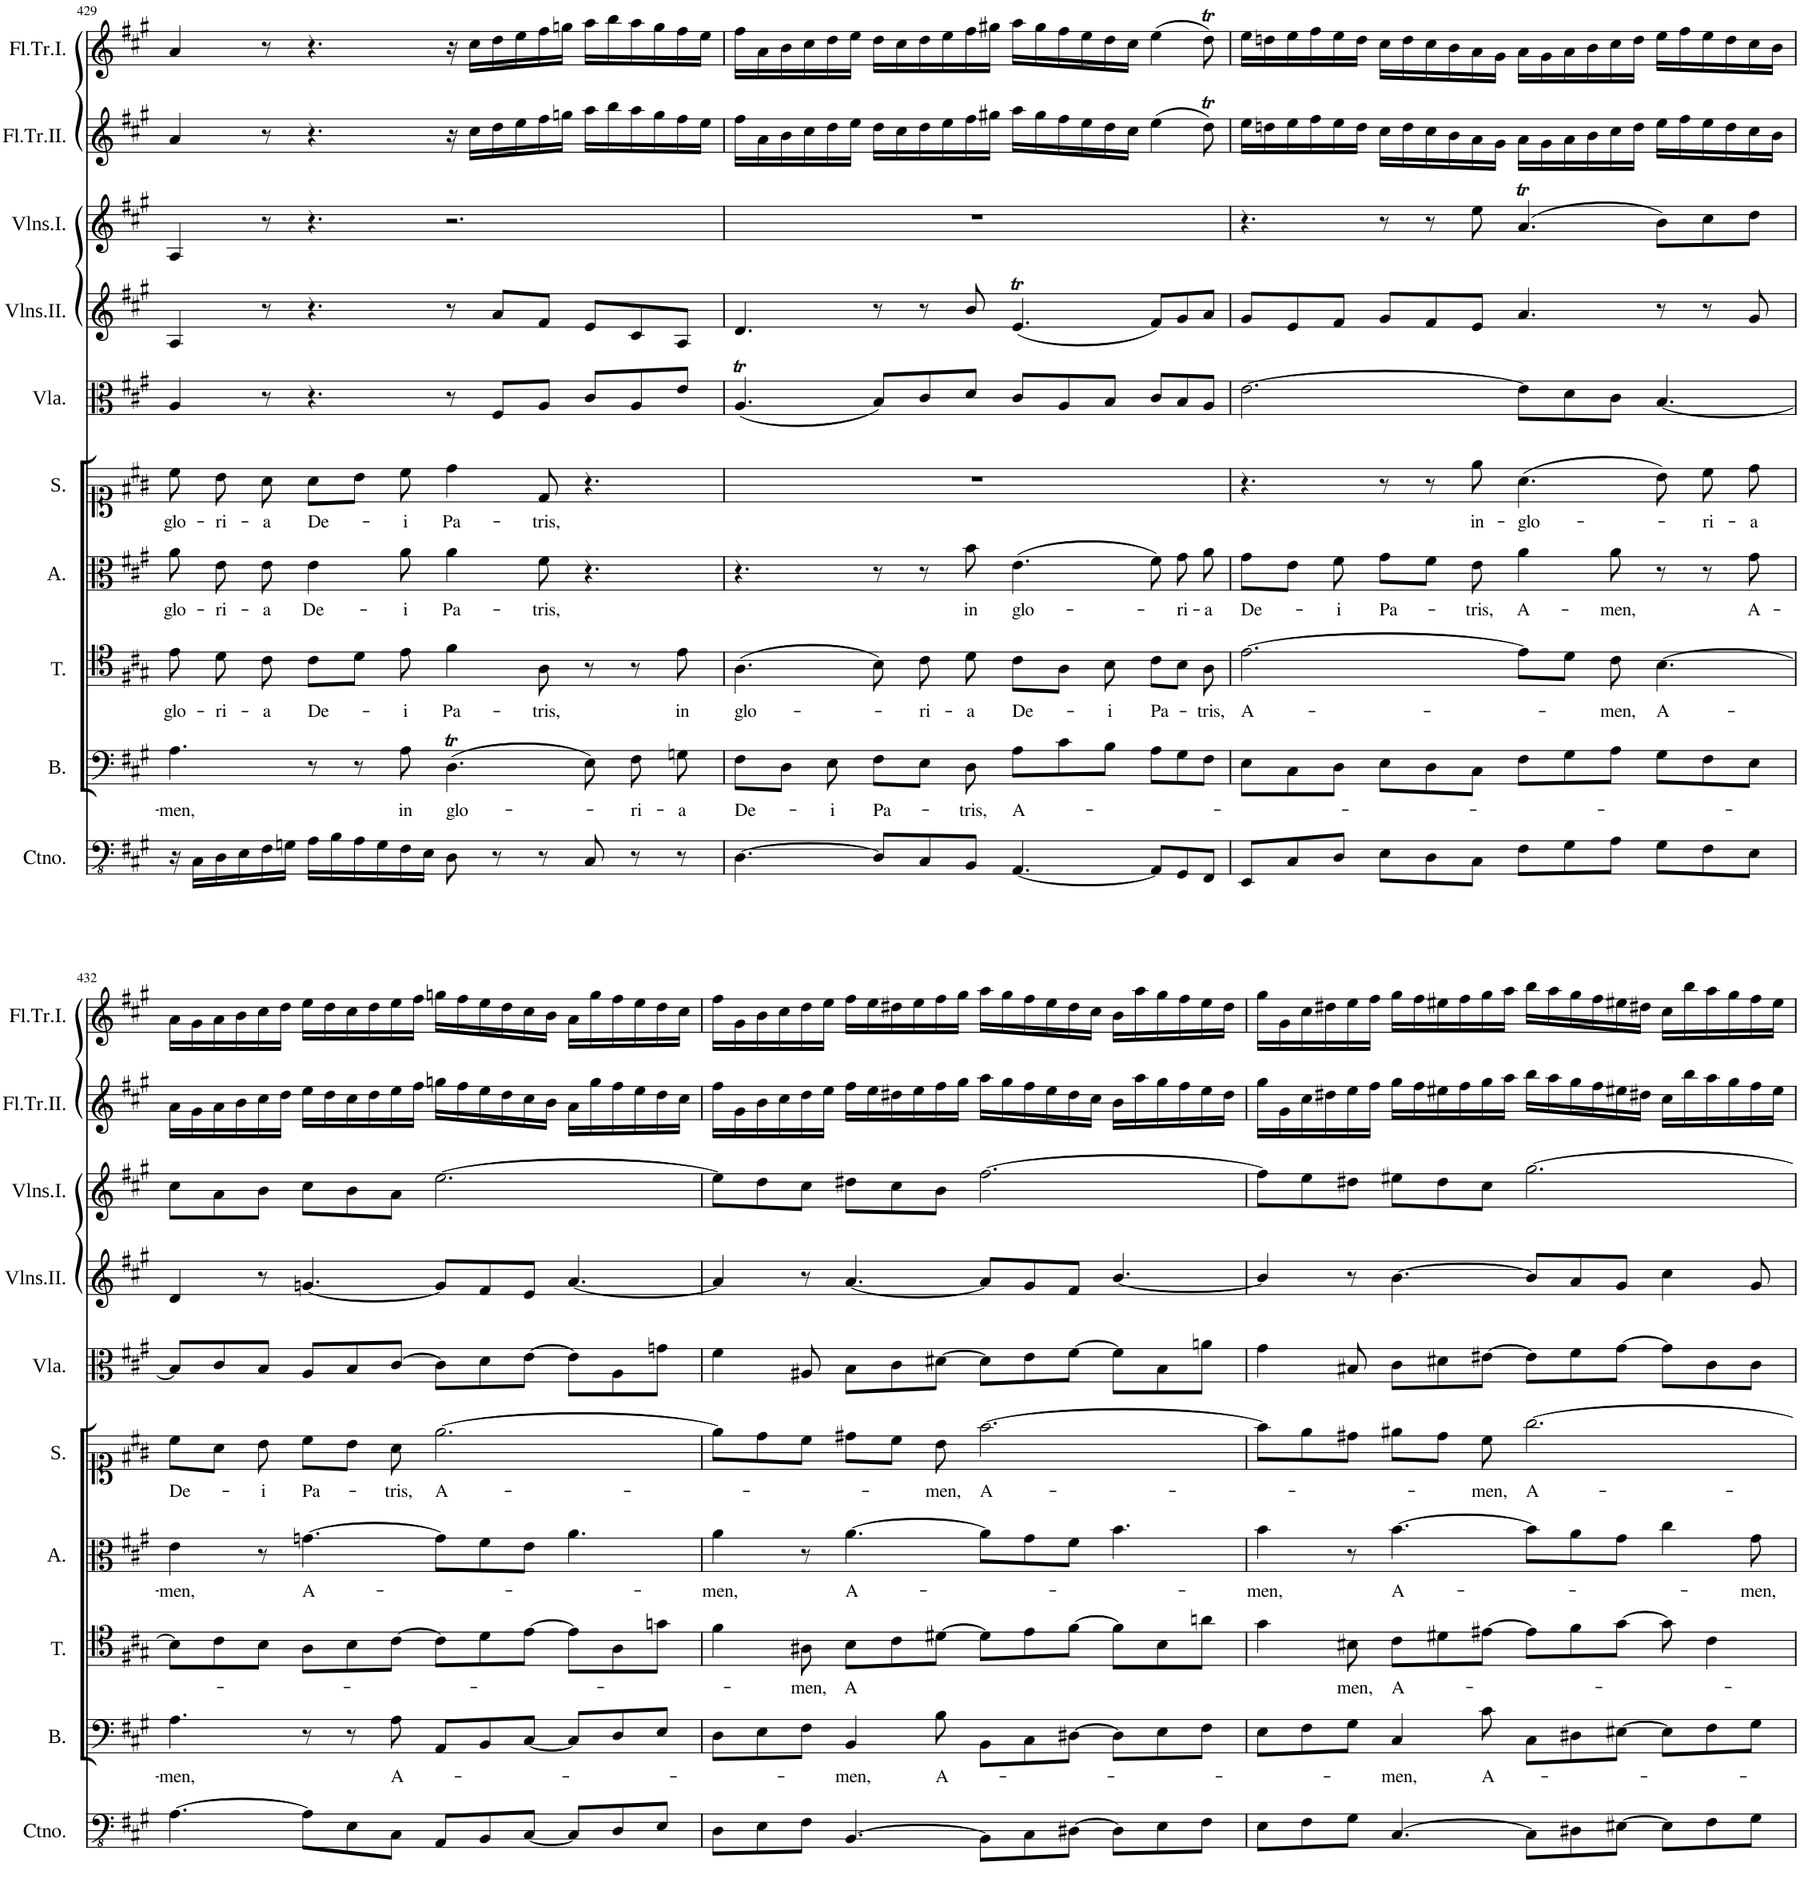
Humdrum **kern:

**kern	**kern	**text	**kern	**text	**kern	**text	**kern	**text	**kern	**kern	**kern	**kern	**kern
*part10	*part9	*part9	*part8	*part8	*part7	*part7	*part6	*part6	*part5	*part4	*part3	*part2	*part1
*staff10	*staff9	*staff9	*staff8	*staff8	*staff7	*staff7	*staff6	*staff6	*staff5	*staff4	*staff3	*staff2	*staff1
*I"Continuo.	*I"Basso.	*	*I"Tenore.	*	*I"Alto.	*	*I"Soprano.	*	*I"Viola	*I"Violino II.	*I"Violino I.	*I"Flauto Traverso II.	*I"Flauto Traverso I.
*I'Ctno.	*I'B.	*	*I'T.	*	*I'A.	*	*I'S.	*	*I'Vla.	*	*	*I'Fl.Tr.II.	*I'Fl.Tr.I.
!!LO:PB:g=z
*clefFv4	*clefF4	*	*clefC4	*	*clefC3	*	*clefC1	*	*clefC3	*clefG2	*clefG2	*clefG2	*clefG2
*k[f#c#g#]	*k[f#c#g#]	*	*k[f#c#g#]	*	*k[f#c#g#]	*	*k[f#c#g#]	*	*k[f#c#g#]	*k[f#c#g#]	*k[f#c#g#]	*k[f#c#g#]	*k[f#c#g#]
*M12/8	*M12/8	*	*M12/8	*	*M12/8	*	*M12/8	*	*M12/8	*M12/8	*M12/8	*M12/8	*M12/8
=429	=429	=429	=429	=429	=429	=429	=429	=429	=429	=429	=429	=429	=429
!	!	!LO:LY:b	!	!LO:LY:b	!	!LO:LY:b	!	!LO:LY:b	!	!	!	!	!
16r	4.A\	men,	8e\	glo-	8a\	glo-	8cc#\	glo-	4A/	4A/	4A/	4a/	4a/
16CC#\LL	.	.	.	.	.	.	.	.	.	.	.	.	.
!	!	!	!	!LO:LY:b	!	!LO:LY:b	!	!LO:LY:b	!	!	!	!	!
16DD\	.	.	8d\	-ri-	8e\	-ri-	8b\	-ri-	.	.	.	.	.
16EE\	.	.	.	.	.	.	.	.	.	.	.	.	.
!	!	!	!	!LO:LY:b	!	!LO:LY:b	!	!LO:LY:b	!	!	!	!	!
16FF#\	.	.	8c#\	-a	8e\	-a	8a\	-a	8r	8r	8r	8r	8r
16GGn\JJ	.	.	.	.	.	.	.	.	.	.	.	.	.
!	!	!	!	!LO:LY:b	!	!LO:LY:b	!	!LO:LY:b	!	!	!	!	!
16AA\LL	8r	.	8c#\L	De-	4e\	De-	8a\L	De-	4.r	4.r	4.r	4.r	4.r
16BB\	.	.	.	.	.	.	.	.	.	.	.	.	.
16AA\	8r	.	8d\J	.	.	.	8b\J	.	.	.	.	.	.
16GG\	.	.	.	.	.	.	.	.	.	.	.	.	.
!	!	!LO:LY:b	!	!LO:LY:b	!	!LO:LY:b	!	!LO:LY:b	!	!	!	!	!
16FF#\	8A\	in	8e\	-i	8a\	-i	8cc#\	-i	.	.	.	.	.
16EE\JJ	.	.	.	.	.	.	.	.	.	.	.	.	.
!	!	!LO:LY:b	!	!LO:LY:b	!	!LO:LY:b	!	!LO:LY:b	!	!	!	!	!
8DD\	(4.DT\	glo-	4f#\	Pa-	4a\	Pa-	4dd\	Pa-	8r	8r	2.r	16r	16r
.	.	.	.	.	.	.	.	.	.	.	.	16cc#\LL	16cc#\LL
8r	.	.	.	.	.	.	.	.	8F#/L	8a/L	.	16dd\	16dd\
.	.	.	.	.	.	.	.	.	.	.	.	16ee\	16ee\
!	!	!	!	!LO:LY:b	!	!LO:LY:b	!	!LO:LY:b	!	!	!	!	!
8r	.	.	8A\	-tris,	8f#\	-tris,	8d/	-tris,	8A/J	8f#/J	.	16ff#\	16ff#\
.	.	.	.	.	.	.	.	.	.	.	.	16ggn\JJ	16ggn\JJ
8CC#/	8E\)	.	8r	.	4.r	.	4.r	.	8c#/L	8e/L	.	16aa\LL	16aa\LL
.	.	.	.	.	.	.	.	.	.	.	.	16bb\	16bb\
!	!	!LO:LY:b	!	!	!	!	!	!	!	!	!	!	!
8r	8F#\	-ri-	8r	.	.	.	.	.	8A/	8c#/	.	16aa\	16aa\
.	.	.	.	.	.	.	.	.	.	.	.	16gg\	16gg\
!	!	!LO:LY:b	!	!LO:LY:b	!	!	!	!	!	!	!	!	!
8r	8Gn\	-a	8e\	in	.	.	.	.	8e/J	8A/J	.	16ff#\	16ff#\
.	.	.	.	.	.	.	.	.	.	.	.	16ee\JJ	16ee\JJ
=430	=430	=430	=430	=430	=430	=430	=430	=430	=430	=430	=430	=430	=430
!	!	!LO:LY:b	!	!LO:LY:b	!	!	!	!	!	!	!	!	!
[4.DD\	8F#\L	De-	(4.A\	glo-	4.r	.	1.r	.	(4.AT/	4.d/	1.r	16ff#\LL	16ff#\LL
.	.	.	.	.	.	.	.	.	.	.	.	16a\	16a\
.	8D\J	.	.	.	.	.	.	.	.	.	.	16b\	16b\
.	.	.	.	.	.	.	.	.	.	.	.	16cc#\	16cc#\
!	!	!LO:LY:b	!	!	!	!	!	!	!	!	!	!	!
.	8E\	-i	.	.	.	.	.	.	.	.	.	16dd\	16dd\
.	.	.	.	.	.	.	.	.	.	.	.	16ee\JJ	16ee\JJ
!	!	!LO:LY:b	!	!	!	!	!	!	!	!	!	!	!
8DD/L]	8F#\L	Pa-	8B\)	.	8r	.	.	.	8B/L)	8r	.	16dd\LL	16dd\LL
.	.	.	.	.	.	.	.	.	.	.	.	16cc#\	16cc#\
!	!	!	!	!LO:LY:b	!	!	!	!	!	!	!	!	!
8CC#/	8E\J	.	8c#\	-ri-	8r	.	.	.	8c#/	8r	.	16dd\	16dd\
.	.	.	.	.	.	.	.	.	.	.	.	16ee\	16ee\
!	!	!LO:LY:b	!	!LO:LY:b	!	!LO:LY:b	!	!	!	!	!	!	!
8BBB/J	8D\	-tris,	8d\	-a	8b\	in	.	.	8d/J	8b/	.	16ff#\	16ff#\
.	.	.	.	.	.	.	.	.	.	.	.	16gg#X\JJ	16gg#X\JJ
!	!	!LO:LY:b	!	!LO:LY:b	!	!LO:LY:b	!	!	!	!	!	!	!
[4.AAA/	8A\L	A-	8c#\L	De-	(4.e\	glo-	.	.	8c#/L	(4.eT/	.	16aa\LL	16aa\LL
.	.	.	.	.	.	.	.	.	.	.	.	16gg#\	16gg#\
.	8c#\	.	8A\J	.	.	.	.	.	8A/	.	.	16ff#\	16ff#\
.	.	.	.	.	.	.	.	.	.	.	.	16ee\	16ee\
!	!	!	!	!LO:LY:b	!	!	!	!	!	!	!	!	!
.	8B\J	.	8B\	-i	.	.	.	.	8B/J	.	.	16dd\	16dd\
.	.	.	.	.	.	.	.	.	.	.	.	16cc#\JJ	16cc#\JJ
!	!	!	!	!LO:LY:b	!	!	!	!	!	!	!	!	!
8AAA/L]	8A\L	.	8c#\L	Pa-	8f#\)	.	.	.	8c#/L	8f#/L)	.	(4ee\	(4ee\
!	!	!	!	!	!	!LO:LY:b	!	!	!	!	!	!	!
8GGG#/	8G#\	.	8B\J	.	8g#\	-ri-	.	.	8B/	8g#/	.	.	.
!	!	!	!	!LO:LY:b	!	!LO:LY:b	!	!	!	!	!	!	!
8FFF#/J	8F#\J	.	8A\	-tris,	8a\	-a	.	.	8A/J	8a/J	.	8ddT\)	8ddT\)
=431	=431	=431	=431	=431	=431	=431	=431	=431	=431	=431	=431	=431	=431
!	!	!	!	!LO:LY:b	!	!LO:LY:b	!	!	!	!	!	!	!
8EEE/L	8E\L	.	[2.e\	A-	8g#\L	De-	4.r	.	[2.e\	8g#/L	4.r	16ee\LL	16ee\LL
.	.	.	.	.	.	.	.	.	.	.	.	16ddn\	16ddn\
8CC#/	8C#\	.	.	.	8e\J	.	.	.	.	8e/	.	16ee\	16ee\
.	.	.	.	.	.	.	.	.	.	.	.	16ff#\	16ff#\
!	!	!	!	!	!	!LO:LY:b	!	!	!	!	!	!	!
8DD/J	8D\J	.	.	.	8f#\	-i	.	.	.	8f#/J	.	16ee\	16ee\
.	.	.	.	.	.	.	.	.	.	.	.	16dd\JJ	16dd\JJ
!	!	!	!	!	!	!LO:LY:b	!	!	!	!	!	!	!
8EE\L	8E\L	.	.	.	8g#\L	Pa-	8r	.	.	8g#/L	8r	16cc#\LL	16cc#\LL
.	.	.	.	.	.	.	.	.	.	.	.	16dd\	16dd\
8DD\	8D\	.	.	.	8f#\J	.	8r	.	.	8f#/	8r	16cc#\	16cc#\
.	.	.	.	.	.	.	.	.	.	.	.	16b\	16b\
!	!	!	!	!	!	!LO:LY:b	!	!LO:LY:b	!	!	!	!	!
8CC#\J	8C#\J	.	.	.	8e\	-tris,	8ee\	in-	.	8e/J	8ee\	16a\	16a\
.	.	.	.	.	.	.	.	.	.	.	.	16g#\JJ	16g#\JJ
!	!	!	!	!	!	!LO:LY:b	!	!LO:LY:b	!	!	!	!	!
8FF#\L	8F#\L	.	8e\L]	.	4a\	A-	(4.a\	glo-	8e\L]	4.a/	(4.aT/	16a\LL	16a\LL
.	.	.	.	.	.	.	.	.	.	.	.	16g#\	16g#\
8GG#\	8G#\	.	8d\J	.	.	.	.	.	8d\	.	.	16a\	16a\
.	.	.	.	.	.	.	.	.	.	.	.	16b\	16b\
!	!	!	!	!LO:LY:b	!	!LO:LY:b	!	!	!	!	!	!	!
8AA\J	8A\J	.	8c#\	men,	8a\	-men,	.	.	8c#\J	.	.	16cc#\	16cc#\
.	.	.	.	.	.	.	.	.	.	.	.	16dd\JJ	16dd\JJ
!	!	!	!	!LO:LY:b	!	!	!	!	!	!	!	!	!
8GG#\L	8G#\L	.	[4.B\	A-	8r	.	8b\)	.	[4.B/	8r	8b\L)	16ee\LL	16ee\LL
.	.	.	.	.	.	.	.	.	.	.	.	16ff#\	16ff#\
!	!	!	!	!	!	!	!	!LO:LY:b	!	!	!	!	!
8FF#\	8F#\	.	.	.	8r	.	8cc#\	-ri-	.	8r	8cc#\	16ee\	16ee\
.	.	.	.	.	.	.	.	.	.	.	.	16dd\	16dd\
!	!	!	!	!	!	!LO:LY:b	!	!LO:LY:b	!	!	!	!	!
8EE\J	8E\J	.	.	.	8g#\	A-	8dd\	-a	.	8g#/	8dd\J	16cc#\	16cc#\
.	.	.	.	.	.	.	.	.	.	.	.	16b\JJ	16b\JJ
!!LO:LB:g=z
=432	=432	=432	=432	=432	=432	=432	=432	=432	=432	=432	=432	=432	=432
!	!	!LO:LY:b	!	!	!	!LO:LY:b	!	!LO:LY:b	!	!	!	!	!
[4.AA\	4.A\	men,	8B\L]	.	4e\	-men,	8cc#\L	De-	8B/L]	4d/	8cc#\L	16a\LL	16a\LL
.	.	.	.	.	.	.	.	.	.	.	.	16g#\	16g#\
.	.	.	8c#\	.	.	.	8a\J	.	8c#/	.	8a\	16a\	16a\
.	.	.	.	.	.	.	.	.	.	.	.	16b\	16b\
!	!	!	!	!	!	!	!	!LO:LY:b	!	!	!	!	!
.	.	.	8B\J	.	8r	.	8b\	-i	8B/J	8r	8b\J	16cc#\	16cc#\
.	.	.	.	.	.	.	.	.	.	.	.	16dd\JJ	16dd\JJ
!	!	!	!	!	!	!LO:LY:b	!	!LO:LY:b	!	!	!	!	!
8AA\L]	8r	.	8A\L	.	[4.gn\	A-	8cc#\L	Pa-	8A/L	[4.gn/	8cc#\L	16ee\LL	16ee\LL
.	.	.	.	.	.	.	.	.	.	.	.	16dd\	16dd\
8EE\	8r	.	8B\	.	.	.	8b\J	.	8B/	.	8b\	16cc#\	16cc#\
.	.	.	.	.	.	.	.	.	.	.	.	16dd\	16dd\
!	!	!LO:LY:b	!	!	!	!	!	!LO:LY:b	!	!	!	!	!
8CC#\J	8A\	A-	[8c#\J	.	.	.	8a\	-tris,	[8c#/J	.	8a\J	16ee\	16ee\
.	.	.	.	.	.	.	.	.	.	.	.	16ff#\JJ	16ff#\JJ
!	!	!	!	!	!	!	!	!LO:LY:b	!	!	!	!	!
8AAA/L	8AA/L	.	8c#\L]	.	8g\L]	.	[2.ee\	A-	8c#\L]	8g/L]	[2.ee\	16ggn\LL	16ggn\LL
.	.	.	.	.	.	.	.	.	.	.	.	16ff#\	16ff#\
8BBB/	8BB/	.	8d\	.	8f#\	.	.	.	8d\	8f#/	.	16ee\	16ee\
.	.	.	.	.	.	.	.	.	.	.	.	16dd\	16dd\
[8CC#/J	[8C#/J	.	[8e\J	.	8e\J	.	.	.	[8e\J	8e/J	.	16cc#\	16cc#\
.	.	.	.	.	.	.	.	.	.	.	.	16b\JJ	16b\JJ
8CC#/L]	8C#/L]	.	8e\L]	.	4.a\	.	.	.	8e\L]	[4.a/	.	16a\LL	16a\LL
.	.	.	.	.	.	.	.	.	.	.	.	16gg\	16gg\
8DD/	8D/	.	8A\	.	.	.	.	.	8A\	.	.	16ff#\	16ff#\
.	.	.	.	.	.	.	.	.	.	.	.	16ee\	16ee\
8EE/J	8E/J	.	8gn\J	.	.	.	.	.	8gn\J	.	.	16dd\	16dd\
.	.	.	.	.	.	.	.	.	.	.	.	16cc#\JJ	16cc#\JJ
=433	=433	=433	=433	=433	=433	=433	=433	=433	=433	=433	=433	=433	=433
!	!	!	!	!	!	!LO:LY:b	!	!	!	!	!	!	!
8DD\L	8D\L	.	4f#\	.	4a\	men,	8ee\L]	.	4f#\	4a/]	8ee\L]	16ff#\LL	16ff#\LL
.	.	.	.	.	.	.	.	.	.	.	.	16g#\	16g#\
8EE\	8E\	.	.	.	.	.	8dd\	.	.	.	8dd\	16b\	16b\
.	.	.	.	.	.	.	.	.	.	.	.	16cc#\	16cc#\
!	!	!	!	!LO:LY:b	!	!	!	!	!	!	!	!	!
8FF#\J	8F#\J	.	8A#X\	men,	8r	.	8cc#\J	.	8A#X/	8r	8cc#\J	16dd\	16dd\
.	.	.	.	.	.	.	.	.	.	.	.	16ee\JJ	16ee\JJ
!	!	!LO:LY:b	!	!LO:LY:b	!	!LO:LY:b	!	!	!	!	!	!	!
[4.BBB/	4BB/	men,	8B\L	A	[4.a\	A-	8dd#X\L	.	8B\L	[4.a/	8dd#X\L	16ff#\LL	16ff#\LL
.	.	.	.	.	.	.	.	.	.	.	.	16ee\	16ee\
.	.	.	8c#\	.	.	.	8cc#\J	.	8c#\	.	8cc#\	16dd#X\	16dd#X\
.	.	.	.	.	.	.	.	.	.	.	.	16ee\	16ee\
!	!	!LO:LY:b	!	!	!	!	!	!LO:LY:b	!	!	!	!	!
.	8B\	A-	[8d#X\J	.	.	.	8b\	men,	[8d#X\J	.	8b\J	16ff#\	16ff#\
.	.	.	.	.	.	.	.	.	.	.	.	16gg#\JJ	16gg#\JJ
!	!	!	!	!	!	!	!	!LO:LY:b	!	!	!	!	!
8BBB\L]	8BB\L	.	8d#\L]	.	8a\L]	.	[2.ff#\	A-	8d#\L]	8a/L]	[2.ff#\	16aa\LL	16aa\LL
.	.	.	.	.	.	.	.	.	.	.	.	16gg#\	16gg#\
8CC#\	8C#\	.	8e\	.	8g#\	.	.	.	8e\	8g#/	.	16ff#\	16ff#\
.	.	.	.	.	.	.	.	.	.	.	.	16ee\	16ee\
[8DD#X\J	[8D#X\J	.	[8f#\J	.	8f#\J	.	.	.	[8f#\J	8f#/J	.	16dd#\	16dd#\
.	.	.	.	.	.	.	.	.	.	.	.	16cc#\JJ	16cc#\JJ
8DD#\L]	8D#\L]	.	8f#\L]	.	4.b\	.	.	.	8f#\L]	[4.b/	.	16b\LL	16b\LL
.	.	.	.	.	.	.	.	.	.	.	.	16aa\	16aa\
8EE\	8E\	.	8B\	.	.	.	.	.	8B\	.	.	16gg#\	16gg#\
.	.	.	.	.	.	.	.	.	.	.	.	16ff#\	16ff#\
8FF#\J	8F#\J	.	8an\J	.	.	.	.	.	8an\J	.	.	16ee\	16ee\
.	.	.	.	.	.	.	.	.	.	.	.	16dd#\JJ	16dd#\JJ
=434	=434	=434	=434	=434	=434	=434	=434	=434	=434	=434	=434	=434	=434
!	!	!	!	!	!	!LO:LY:b	!	!	!	!	!	!	!
8EE\L	8E\L	.	4g#\	.	4b\	men,	8ff#\L]	.	4g#\	4b/]	8ff#\L]	16gg#\LL	16gg#\LL
.	.	.	.	.	.	.	.	.	.	.	.	16g#\	16g#\
8FF#\	8F#\	.	.	.	.	.	8ee\	.	.	.	8ee\	16cc#\	16cc#\
.	.	.	.	.	.	.	.	.	.	.	.	16dd#X\	16dd#X\
!	!	!	!	!LO:LY:b	!	!	!	!	!	!	!	!	!
8GG#\J	8G#\J	.	8B#X\	men,	8r	.	8dd#X\J	.	8B#X/	8r	8dd#X\J	16ee\	16ee\
.	.	.	.	.	.	.	.	.	.	.	.	16ff#\JJ	16ff#\JJ
!	!	!LO:LY:b	!	!LO:LY:b	!	!LO:LY:b	!	!	!	!	!	!	!
[4.CC#/	4C#/	men,	8c#\L	A-	[4.b\	A-	8ee#X\L	.	8c#\L	[4.b\	8ee#X\L	16gg#\LL	16gg#\LL
.	.	.	.	.	.	.	.	.	.	.	.	16ff#\	16ff#\
.	.	.	8d#X\	.	.	.	8dd#\J	.	8d#X\	.	8dd#\	16ee#X\	16ee#X\
.	.	.	.	.	.	.	.	.	.	.	.	16ff#\	16ff#\
!	!	!LO:LY:b	!	!	!	!	!	!LO:LY:b	!	!	!	!	!
.	8c#\	A-	[8e#X\J	.	.	.	8cc#\	men,	[8e#X\J	.	8cc#\J	16gg#\	16gg#\
.	.	.	.	.	.	.	.	.	.	.	.	16aa\JJ	16aa\JJ
!	!	!	!	!	!	!	!	!LO:LY:b	!	!	!	!	!
8CC#\L]	8C#\L	.	8e#\L]	.	8b\L]	.	[2.gg#\	A-	8e#\L]	8b/L]	[2.gg#\	16bb\LL	16bb\LL
.	.	.	.	.	.	.	.	.	.	.	.	16aa\	16aa\
8DD#X\	8D#X\	.	8f#\	.	8a\	.	.	.	8f#\	8a/	.	16gg#\	16gg#\
.	.	.	.	.	.	.	.	.	.	.	.	16ff#\	16ff#\
[8EE#X\J	[8E#X\J	.	[8g#\J	.	8g#\J	.	.	.	[8g#\J	8g#/J	.	16ee#X\	16ee#X\
.	.	.	.	.	.	.	.	.	.	.	.	16dd#X\JJ	16dd#X\JJ
8EE#\L]	8E#\L]	.	8g#\]	.	4cc#\	.	.	.	8g#\L]	4cc#\	.	16cc#\LL	16cc#\LL
.	.	.	.	.	.	.	.	.	.	.	.	16bb\	16bb\
8FF#\	8F#\	.	4c#\	.	.	.	.	.	8c#\	.	.	16aa\	16aa\
.	.	.	.	.	.	.	.	.	.	.	.	16gg#\	16gg#\
!	!	!	!	!	!	!LO:LY:b	!	!	!	!	!	!	!
8GG#\J	8G#\J	.	.	.	8g#\	men,	.	.	8c#\J	8g#/	.	16ff#\	16ff#\
.	.	.	.	.	.	.	.	.	.	.	.	16ee#\JJ	16ee#\JJ
=	=	=	=	=	=	=	=	=	=	=	=	=	=
*-	*-	*-	*-	*-	*-	*-	*-	*-	*-	*-	*-	*-	*-
